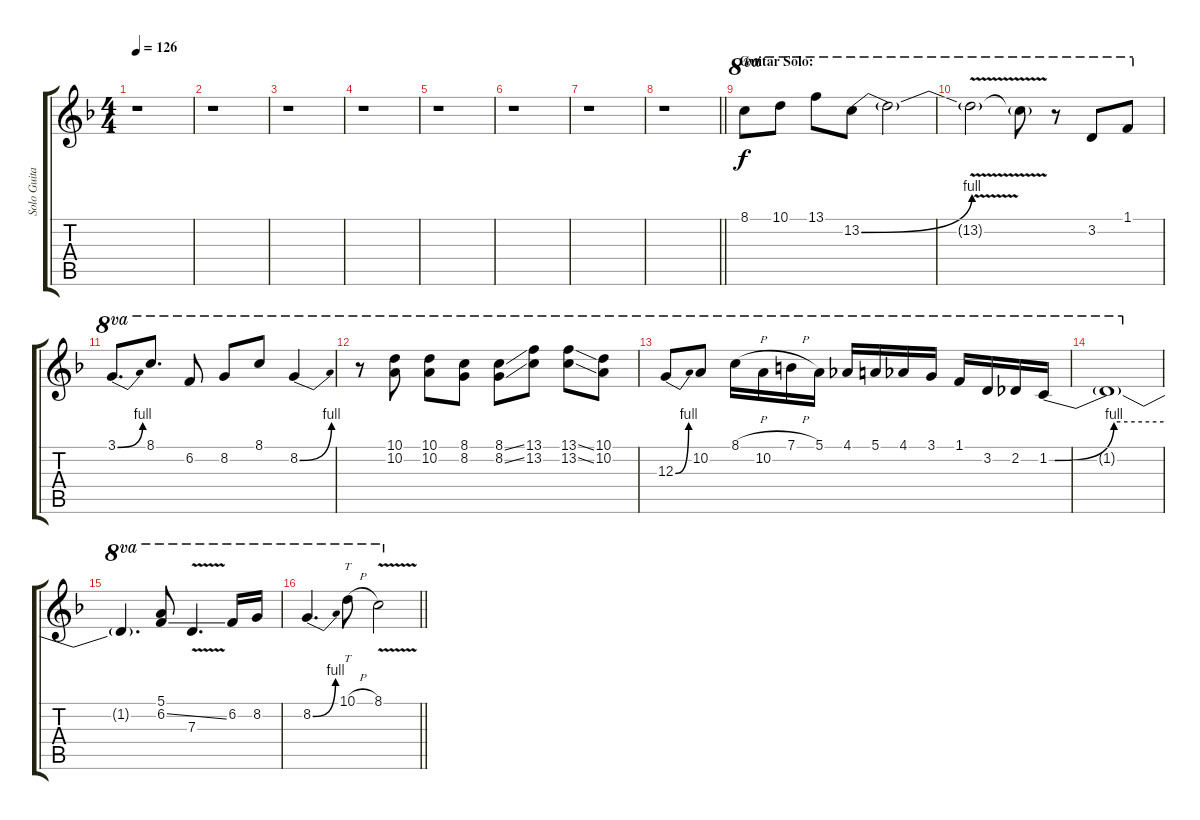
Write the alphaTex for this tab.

\track ("Solo Guitar" "Solo Guita") {instrument overdrivenguitar}
\staff {score tabs}
\tuning (E4 B3 G3 D3 A2 D2) {hide}
\ts (4 4)
\tempo 126
\clef g2
\ks dminor
r.1{dy f} |
r.1 |
r.1 |
r.1 |
r.1 |
r.1 |
r.1 |
\barLineRight lightlight
r.1 |
\section ("" "Guitar Solo:")
8.1.8{ot 8va} 10.1.8{ot 8va} 13.1.8{ot 8va} 13.2{be (bend 0 0 60 4)}.8{ot 8va} 13.2{t}.2{ot 8va} |
13.2{v t}.2{ot 8va} 13.2{t}.8{ot 8va} r.8{ot 8va} 3.2.8{ot 8va} 1.1.8{ot 8va} |
3.1{be (bend 0 0 60 4)}.8{d ot 8va} 8.1.8{d ot 8va} 6.2.8{ot 8va} 8.2.8{ot 8va} 8.1.8{ot 8va} 8.2{be (bend 0 0 60 4)}.4{ot 8va} |
r.8{ot 8va} (10.1 10.2).8{ot 8va} (10.1 10.2).8{ot 8va} (8.1 8.2).8{ot 8va} (8.1{ss} 8.2{ss}).8{ot 8va} (13.1 13.2).8{ot 8va} (13.1{ss} 13.2{ss}).8{ot 8va} (10.1 10.2).8{ot 8va} |
12.3{be (bend 0 0 60 4)}.8{ot 8va} 10.2.8{ot 8va} 8.1{h}.16{ot 8va} 10.2.16{ot 8va} 7.1{h}.16{ot 8va} 5.1.16{ot 8va} 4.1.16{ot 8va} 5.1.16{ot 8va} 4.1.16{ot 8va} 3.1.16{ot 8va} 1.1.16{ot 8va} 3.2.16{ot 8va} 2.2.16{ot 8va} 1.2{be (custom 0 0 3 0 34 4 60 4)}.16{ot 8va} |
1.2{t}.1{ot 8va} |
1.2{t}.4{d ot 8va} (5.1 6.2{ss}).8{ot 8va} 7.3{v}.4{d ot 8va} 6.2.16{ot 8va} 8.2.16{ot 8va} |
\barLineRight lightlight
8.2{be (bend 0 0 60 4)}.4{d ot 8va} 10.1{h}.8{tt ot 8va} 8.1{v}.2{ot 8va}
